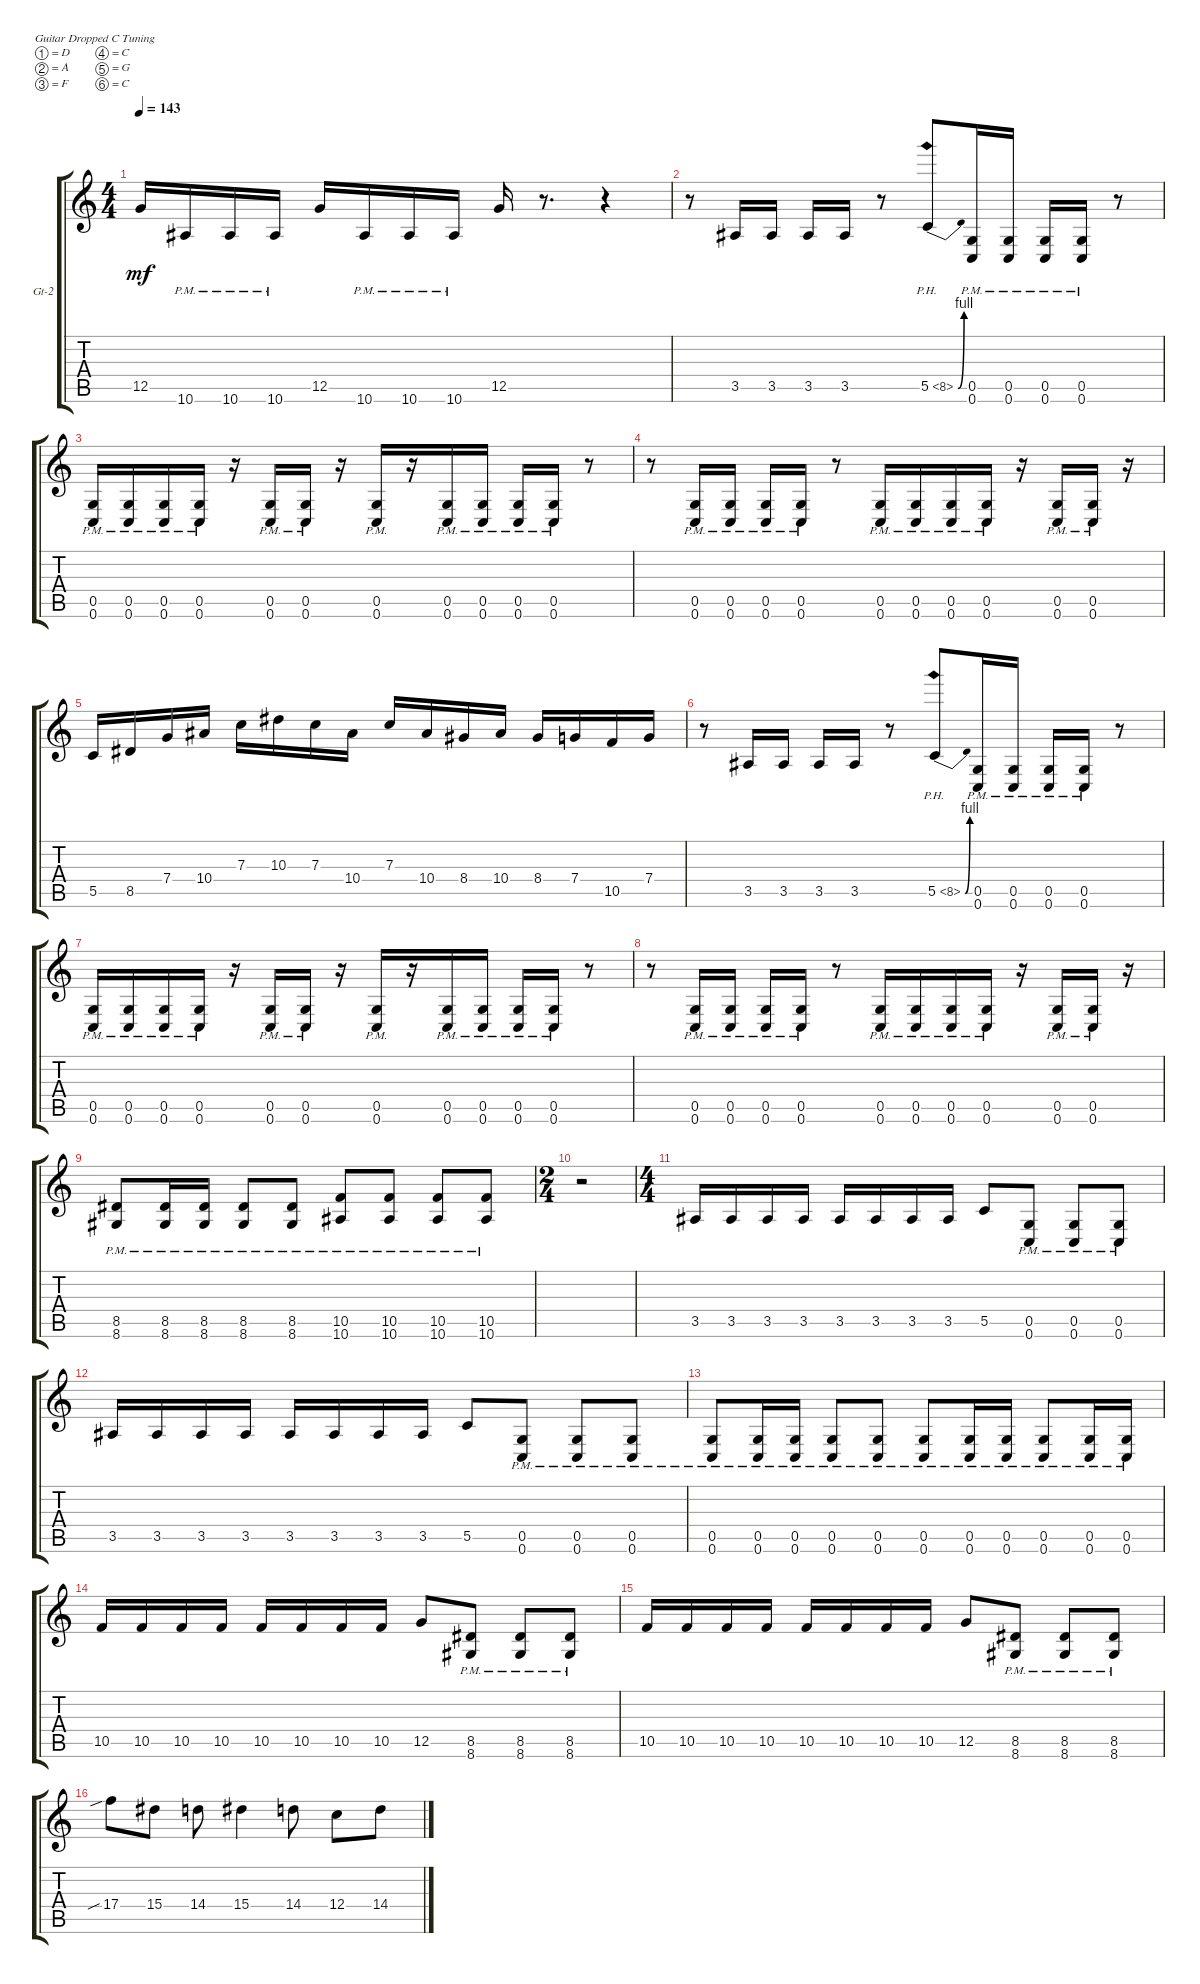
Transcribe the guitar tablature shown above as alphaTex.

\defaultSystemsLayout 4
\bracketExtendMode groupsimilarinstruments
\firstSystemTrackNameOrientation horizontal
\otherSystemsTrackNameOrientation horizontal
\track ("Guitar 2" "Gt-2") {instrument distortionguitar}
\staff {score tabs}
\tuning (D4 A3 F3 C3 G2 C2)
\ts (4 4)
\tempo 143
\clef g2
\ks c
12.5.16{dy mf} 10.6{pm}.16 10.6{pm}.16 10.6{pm}.16 12.5.16 10.6{pm}.16 10.6{pm}.16 10.6{pm}.16 12.5.16 r.8{d} r.4 |
r.8 3.5.16 3.5.16 3.5.16 3.5.16 r.8 5.5{be (bend 0 0 15 4) ph 3}.8 (0.6{pm} 0.5{pm}).16 (0.6{pm} 0.5{pm}).16 (0.6{pm} 0.5{pm}).16 (0.6{pm} 0.5{pm}).16 r.8 |
(0.6{pm} 0.5{pm}).16 (0.6{pm} 0.5{pm}).16 (0.6{pm} 0.5{pm}).16 (0.6{pm} 0.5{pm}).16 r.16 (0.6{pm} 0.5{pm}).16 (0.6{pm} 0.5{pm}).16 r.16 (0.6{pm} 0.5{pm}).16 r.16 (0.6{pm} 0.5{pm}).16 (0.6{pm} 0.5{pm}).16 (0.6{pm} 0.5{pm}).16 (0.6{pm} 0.5{pm}).16 r.8 |
r.8 (0.6{pm} 0.5{pm}).16 (0.6{pm} 0.5{pm}).16 (0.6{pm} 0.5{pm}).16 (0.6{pm} 0.5{pm}).16 r.8 (0.6{pm} 0.5{pm}).16 (0.6{pm} 0.5{pm}).16 (0.6{pm} 0.5{pm}).16 (0.6{pm} 0.5{pm}).16 r.16 (0.6{pm} 0.5{pm}).16 (0.6{pm} 0.5{pm}).16 r.16 |
5.5.16 8.5.16 7.4.16 10.4.16 7.3.16 10.3.16 7.3.16 10.4.16 7.3.16 10.4.16 8.4.16 10.4.16 8.4.16 7.4.16 10.5.16 7.4.16 |
r.8 3.5.16 3.5.16 3.5.16 3.5.16 r.8 5.5{be (bend 0 0 15 4) ph 3}.8 (0.6{pm} 0.5{pm}).16 (0.6{pm} 0.5{pm}).16 (0.6{pm} 0.5{pm}).16 (0.6{pm} 0.5{pm}).16 r.8 |
(0.6{pm} 0.5{pm}).16 (0.6{pm} 0.5{pm}).16 (0.6{pm} 0.5{pm}).16 (0.6{pm} 0.5{pm}).16 r.16 (0.6{pm} 0.5{pm}).16 (0.6{pm} 0.5{pm}).16 r.16 (0.6{pm} 0.5{pm}).16 r.16 (0.6{pm} 0.5{pm}).16 (0.6{pm} 0.5{pm}).16 (0.6{pm} 0.5{pm}).16 (0.6{pm} 0.5{pm}).16 r.8 |
r.8 (0.6{pm} 0.5{pm}).16 (0.6{pm} 0.5{pm}).16 (0.6{pm} 0.5{pm}).16 (0.6{pm} 0.5{pm}).16 r.8 (0.6{pm} 0.5{pm}).16 (0.6{pm} 0.5{pm}).16 (0.6{pm} 0.5{pm}).16 (0.6{pm} 0.5{pm}).16 r.16 (0.6{pm} 0.5{pm}).16 (0.6{pm} 0.5{pm}).16 r.16 |
(8.6{pm} 8.5).8 (8.6{pm} 8.5).16 (8.6{pm} 8.5).16 (8.6{pm} 8.5).8 (8.6{pm} 8.5).8 (10.6{pm} 10.5).8 (10.6{pm} 10.5).8 (10.6{pm} 10.5).8 (10.6{pm} 10.5).8 |
\ts (2 4)
r.2 |
\ts (4 4)
3.5.16 3.5.16 3.5.16 3.5.16 3.5.16 3.5.16 3.5.16 3.5.16 5.5.8 (0.6{pm} 0.5{pm}).8 (0.6{pm} 0.5{pm}).8 (0.6{pm} 0.5{pm}).8 |
3.5.16 3.5.16 3.5.16 3.5.16 3.5.16 3.5.16 3.5.16 3.5.16 5.5.8 (0.6{pm} 0.5{pm}).8 (0.6{pm} 0.5{pm}).8 (0.6{pm} 0.5{pm}).8 |
(0.6{pm} 0.5{pm}).8 (0.6{pm} 0.5{pm}).16 (0.6{pm} 0.5{pm}).16 (0.6{pm} 0.5{pm}).8 (0.6{pm} 0.5{pm}).8 (0.6{pm} 0.5{pm}).8 (0.6{pm} 0.5{pm}).16 (0.6{pm} 0.5{pm}).16 (0.6{pm} 0.5{pm}).8 (0.6{pm} 0.5{pm}).16 (0.5{pm} 0.6{pm}).16 |
10.5.16 10.5.16 10.5.16 10.5.16 10.5.16 10.5.16 10.5.16 10.5.16 12.5.8 (8.6{pm} 8.5{pm}).8 (8.6{pm} 8.5{pm}).8 (8.6{pm} 8.5{pm}).8 |
10.5.16 10.5.16 10.5.16 10.5.16 10.5.16 10.5.16 10.5.16 10.5.16 12.5.8 (8.6{pm} 8.5{pm}).8 (8.6{pm} 8.5{pm}).8 (8.6{pm} 8.5{pm}).8 |
17.4{sib}.8 15.4.8 14.4.8 15.4.4 14.4.8 12.4.8 14.4.8
